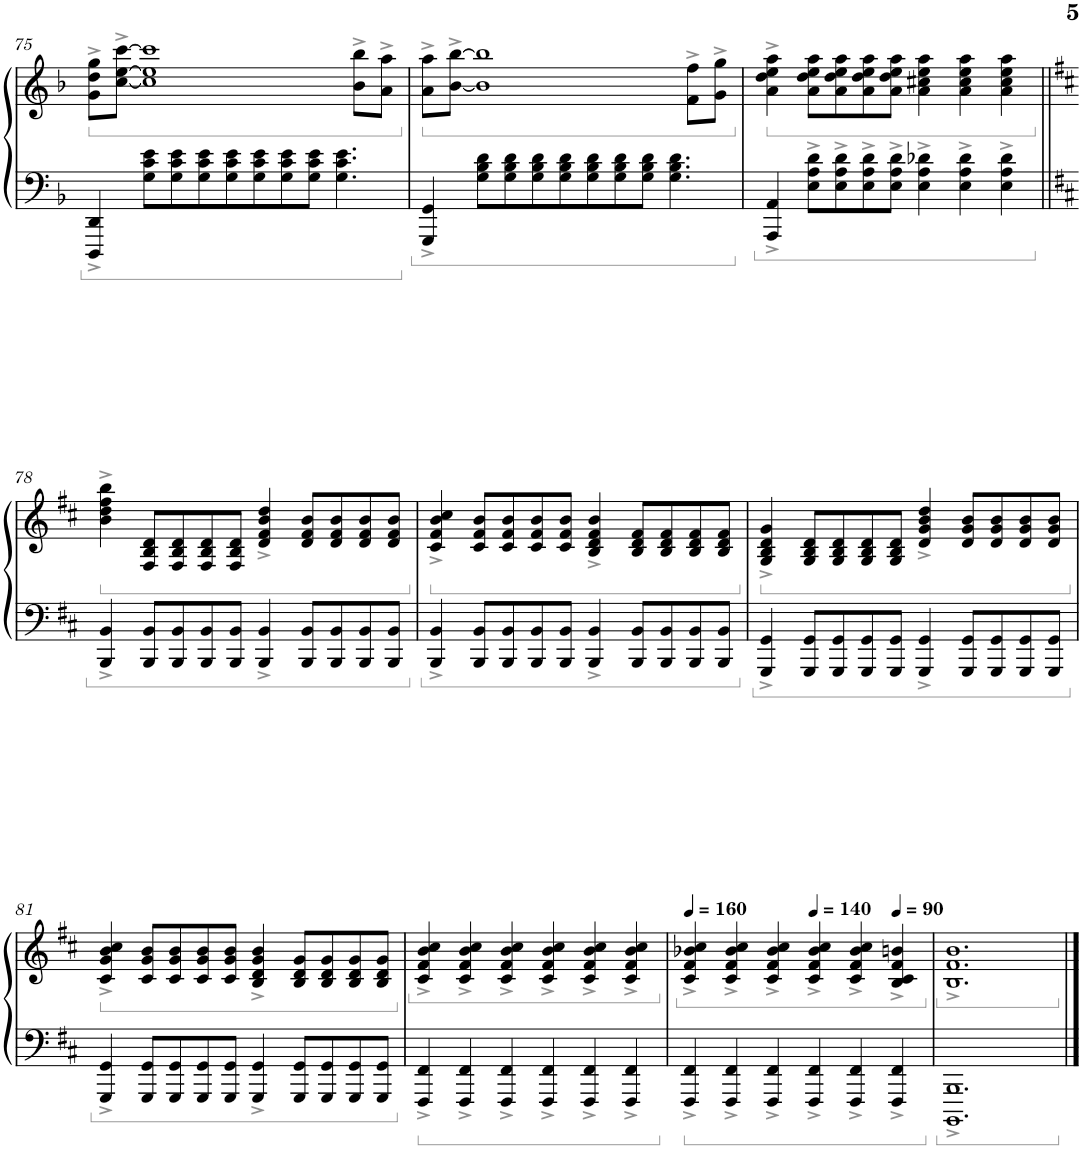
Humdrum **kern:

**kern	**kern
*part1	*part1
*staff2	*staff1
*I"Piano	*
*I'Pno.	*
!!LO:PB:g=z
*clefF4	*clefG2
*k[b-]	*k[b-]
*M12/8	*M12/8
*	*ped
=75	=75
4DDD/^ 4DD/^	8g\^ 8dd\^ 8gg\^L
.	[8cc\^ [8ee\^ [8ccc\^J
8G\ 8c\ 8e\L	1cc] 1ee] 1ccc]
8G\ 8c\ 8e\	.
8G\ 8c\ 8e\	.
8G\ 8c\ 8e\	.
8G\ 8c\ 8e\	.
8G\ 8c\ 8e\	.
8G\ 8c\ 8e\J	.
4.G\ 4.c\ 4.e\	.
.	8b-\^ 8bb-\^L
.	8a\^ 8aa\^J
=76	=76
*	*ped
4GGG/^ 4GG/^	8a\^ 8aa\^L
.	[8b-\^ [8bb-\^J
8G\ 8B-\ 8d\L	1b-] 1bb-]
8G\ 8B-\ 8d\	.
8G\ 8B-\ 8d\	.
8G\ 8B-\ 8d\	.
8G\ 8B-\ 8d\	.
8G\ 8B-\ 8d\	.
8G\ 8B-\ 8d\J	.
4.G\ 4.B-\ 4.d\	.
.	8f\^ 8ff\^L
.	8g\^ 8gg\^J
=77	=77
*	*Xped
*	*ped
4AAA/^ 4AA/^	4a\^ 4dd\^ 4ee\^ 4aa\^
8E\^ 8A\^ 8d\^L	8a\ 8dd\ 8ee\ 8aa\L
8E\^ 8A\^ 8d\^	8a\ 8dd\ 8ee\ 8aa\
8E\^ 8A\^ 8d\^	8a\ 8dd\ 8ee\ 8aa\
8E\^ 8A\^ 8d\^J	8a\ 8dd\ 8ee\ 8aa\J
4E\^ 4A\^ 4d-X\^	4a\ 4cc#X\ 4ee\ 4aa\
4E\^ 4A\^ 4d-\^	4a\ 4cc#\ 4ee\ 4aa\
4E\^ 4A\^ 4d-\^	4a\ 4cc#\ 4ee\ 4aa\
!!LO:LB:g=z
=78||	=78||
*k[f#c#]	*k[f#c#]
*	*Xped
*	*ped
4BBB/^ 4BB/^	4b\^ 4dd\^ 4ff#\^ 4bb\^
8BBB/ 8BB/L	8F#/ 8B/ 8d/L
8BBB/ 8BB/	8F#/ 8B/ 8d/
8BBB/ 8BB/	8F#/ 8B/ 8d/
8BBB/ 8BB/J	8F#/ 8B/ 8d/J
4BBB/^ 4BB/^	4d/^ 4f#/^ 4b/^ 4dd/^
8BBB/ 8BB/L	8d/ 8f#/ 8b/L
8BBB/ 8BB/	8d/ 8f#/ 8b/
8BBB/ 8BB/	8d/ 8f#/ 8b/
8BBB/ 8BB/J	8d/ 8f#/ 8b/J
=79	=79
*	*Xped
*	*ped
4BBB/^ 4BB/^	4c#/^ 4f#/^ 4b/^ 4cc#/^
8BBB/ 8BB/L	8c#/ 8f#/ 8b/L
8BBB/ 8BB/	8c#/ 8f#/ 8b/
8BBB/ 8BB/	8c#/ 8f#/ 8b/
8BBB/ 8BB/J	8c#/ 8f#/ 8b/J
4BBB/^ 4BB/^	4B/^ 4d/^ 4f#/^ 4b/^
8BBB/ 8BB/L	8B/ 8d/ 8f#/L
8BBB/ 8BB/	8B/ 8d/ 8f#/
8BBB/ 8BB/	8B/ 8d/ 8f#/
8BBB/ 8BB/J	8B/ 8d/ 8f#/J
=80	=80
*	*Xped
*	*ped
4GGG/^ 4GG/^	4G/^ 4B/^ 4d/^ 4g/^
8GGG/ 8GG/L	8G/ 8B/ 8d/L
8GGG/ 8GG/	8G/ 8B/ 8d/
8GGG/ 8GG/	8G/ 8B/ 8d/
8GGG/ 8GG/J	8G/ 8B/ 8d/J
4GGG/^ 4GG/^	4d/^ 4g/^ 4b/^ 4dd/^
8GGG/ 8GG/L	8d/ 8g/ 8b/L
8GGG/ 8GG/	8d/ 8g/ 8b/
8GGG/ 8GG/	8d/ 8g/ 8b/
8GGG/ 8GG/J	8d/ 8g/ 8b/J
!!LO:LB:g=z
=81	=81
*	*Xped
*	*ped
4GGG/^ 4GG/^	4c#/^ 4g/^ 4b/^ 4cc#/^
8GGG/ 8GG/L	8c#/ 8g/ 8b/L
8GGG/ 8GG/	8c#/ 8g/ 8b/
8GGG/ 8GG/	8c#/ 8g/ 8b/
8GGG/ 8GG/J	8c#/ 8g/ 8b/J
4GGG/^ 4GG/^	4B/^ 4d/^ 4g/^ 4b/^
8GGG/ 8GG/L	8B/ 8d/ 8g/L
8GGG/ 8GG/	8B/ 8d/ 8g/
8GGG/ 8GG/	8B/ 8d/ 8g/
8GGG/ 8GG/J	8B/ 8d/ 8g/J
=82	=82
*	*Xped
*	*ped
4FFF#/^ 4FF#/^	4c#/^ 4f#/^ 4b/^ 4cc#/^
4FFF#/^ 4FF#/^	4c#/^ 4f#/^ 4b/^ 4cc#/^
4FFF#/^ 4FF#/^	4c#/^ 4f#/^ 4b/^ 4cc#/^
4FFF#/^ 4FF#/^	4c#/^ 4f#/^ 4b/^ 4cc#/^
4FFF#/^ 4FF#/^	4c#/^ 4f#/^ 4b/^ 4cc#/^
4FFF#/^ 4FF#/^	4c#/^ 4f#/^ 4b/^ 4cc#/^
=83	=83
*	*Xped
*	*ped
*	*MM160
4FFF#/^ 4FF#/^	4c#/^ 4f#/^ 4b-X/^ 4cc#/^
4FFF#/^ 4FF#/^	4c#/^ 4f#/^ 4b-/^ 4cc#/^
4FFF#/^ 4FF#/^	4c#/^ 4f#/^ 4b-/^ 4cc#/^
*	*MM140
4FFF#/^ 4FF#/^	4c#/^ 4f#/^ 4b-/^ 4cc#/^
4FFF#/^ 4FF#/^	4c#/^ 4f#/^ 4b-/^ 4cc#/^
*	*MM90
4FFF#/^ 4FF#/^	4B/^ 4c#/^ 4f#/^ 4bn/^
=84	=84
*	*Xped
1.BBBB^ 1.BBB^	1.B^ 1.f#^ 1.b^
*	*Xped
==	==
*-	*-
